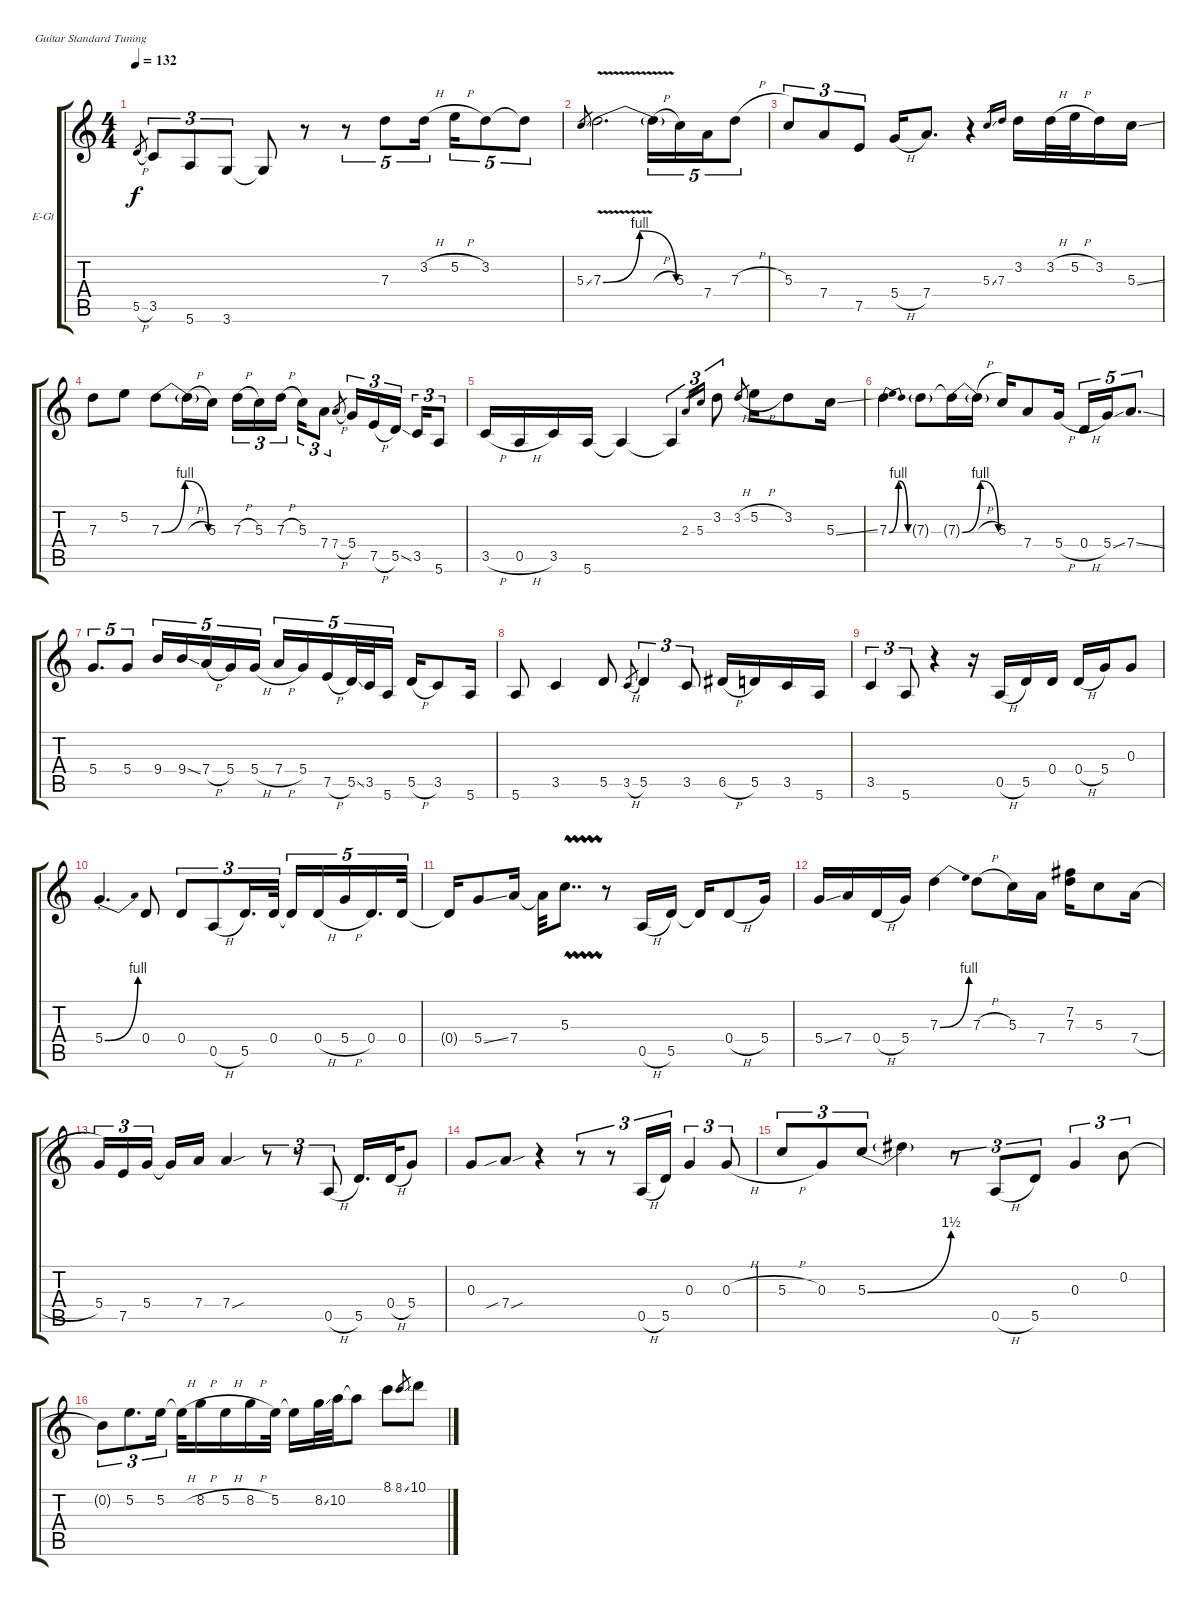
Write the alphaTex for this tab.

\defaultSystemsLayout 4
\bracketExtendMode groupsimilarinstruments
\multiTrackTrackNamePolicy hidden
\firstSystemTrackNameOrientation horizontal
\otherSystemsTrackNameOrientation horizontal
\track ("Electric Guitar" "E-Gt") {instrument electricguitarclean}
\staff {score tabs}
\tuning (E4 B3 G3 D3 A2 E2)
\ts (4 4)
\tempo 132
\clef g2
\ks c
5.5{h t}.8{gr dy f} 3.5.8{tu (3 2)} 5.6.8{tu (3 2)} 3.6.8{tu (3 2)} 3.6{t}.8 r.8 r.8{tu (5 4)} 7.3.8{tu (5 4)} 3.2{h}.16{tu (5 4)} 5.2{h}.16{tu (5 4)} 3.2.8{tu (5 4)} 3.2{t}.8{tu (5 4)} |
5.3{ss}.8{gr} 7.3{be (bendrelease 0 0 42.6 4 48.6 4 59.4 0) v}.2{d} 7.3{h t}.16{tu (5 4)} 5.3.16{tu (5 4)} 7.4.16{tu (5 4)} 7.3{h}.8{tu (5 4)} |
5.3.8{tu (3 2)} 7.4.8{tu (3 2)} 7.5.8{tu (3 2)} 5.4{h}.16 7.4.8{d} r.4 5.3{ss}.16{gr} 7.3.16{gr} 3.2.16 3.2{h}.32 5.2{h}.32 3.2.16 5.3{ss}.16 |
7.3.8 5.2.8 7.3{be (bendrelease 0 0 45 4 45 4 59.4 0)}.8 7.3{h t}.16 5.3.16 7.3{h}.16{tu (3 2)} 5.3.16{tu (3 2)} 7.3{h}.16{tu (3 2)} 5.3.16{tu (3 2)} 7.4.8{tu (3 2)} 7.4{h}.8{gr} 5.4.16{tu (3 2)} 7.5{h}.16{tu (3 2)} 5.5{ss}.16{tu (3 2)} 3.5.16{tu (3 2)} 5.6.8{tu (3 2)} |
3.5{h}.16 0.5{h}.16 3.5.16 5.6.16 5.6{t}.4 5.6{t}.4{tu (3 2)} 2.3.16{gr} 5.3.16{gr} 3.2.8{tu (3 2)} 3.2{h}.8{gr} 5.2{h}.16 3.2.8 5.3{ss}.16 |
7.3{be (bendrelease 0 0 46.199999999999996 4 51.6 4 59.4 0)}.4 7.3{g}.8 7.3{be (bendrelease 0 0 45 4 50.4 4 59.4 0) t}.16 7.3{h t}.16 5.3.16 7.4.8 5.4{h}.16 0.4{h}.16{tu (5 4)} 5.4{ss}.16{tu (5 4)} 7.4{ss}.8{d tu (5 4)} |
5.4.8{d tu (5 4)} 5.4.8{tu (5 4)} 9.4.16{tu (5 4)} 9.4{ss}.16{tu (5 4)} 7.4{h}.16{tu (5 4)} 5.4.16{tu (5 4)} 5.4{h}.16{tu (5 4)} 7.4{h}.16{tu (5 4)} 5.4.16{tu (5 4)} 7.5{h}.16{tu (5 4)} 5.5{ss}.32{tu (5 4)} 3.5.32{tu (5 4)} 5.6.16{tu (5 4)} 5.5{h}.16 3.5.8 5.6.16 |
5.6.8 3.5.4 5.5.8 3.5{h}.8{gr} 5.5.4{tu (3 2)} 3.5.8{tu (3 2)} 6.5{h}.16 5.5.16 3.5.16 5.6.16 |
3.5.4{tu (3 2)} 5.6.8{tu (3 2)} r.4 r.16 0.5{h}.16 5.5.16 0.4.16 0.4{h}.16 5.4.16 0.3.8 |
5.4{be (bend 0 0 0.6 4) st}.4{d} 0.4.8 0.4.8{tu (3 2)} 0.5{h}.8{tu (3 2)} 5.5.16{d tu (3 2)} 0.4.32{tu (3 2)} 0.4{t}.16{tu (5 4)} 0.4{h}.16{tu (5 4)} 5.4{h}.16{tu (5 4)} 0.4.16{d tu (5 4)} 0.4.32{tu (5 4)} |
0.4{t}.16 5.4{ss}.8 7.4.16 7.4{t}.32 5.3{vw}.8{dd} r.8 0.5{h}.16 5.5.16 5.5{t}.16 0.4{h}.8 5.4.16 |
5.4{ss}.16 7.4.16 0.4{h}.16 5.4.16 7.3{be (bend 0 0 60 4)}.4 7.3{h}.8 5.3.16 7.4.16 (7.2 7.3).16 5.3.8 7.4{h}.16 |
5.4.16{tu (3 2)} 7.5.16{tu (3 2)} 5.4.16{tu (3 2)} 5.4{t}.16 7.4.16 7.4{sou}.4 r.8{tu (3 2)} r.8{tu (3 2)} 0.5{h}.8{tu (3 2)} 5.5.16{d} 0.4{h}.32 5.4.8 |
0.3.8 7.4{sib sou}.8 r.4 r.8{tu (3 2)} r.8{tu (3 2)} 0.5{h}.16{tu (3 2)} 5.5.16{tu (3 2)} 0.3.4{tu (3 2)} 0.3{h}.8{tu (3 2)} |
5.3{h}.8{tu (3 2)} 0.3.8{tu (3 2)} 5.3{be (bend 0 0 60 6)}.8{tu (3 2)} 5.3{t}.4 r.8{tu (3 2)} 0.5{h}.8{tu (3 2)} 5.5.8{tu (3 2)} 0.3.4{tu (3 2)} 0.2.8{tu (3 2)} |
0.2{t}.8{tu (3 2)} 5.2.8{d tu (3 2)} 5.2.16{tu (3 2)} 5.2{h t}.32 8.2{h}.16 5.2{h}.16 8.2{h}.16 5.2.32 5.2{t}.16 8.2{ss}.32 10.2.32 10.2{t}.8 8.1.8 8.1{ss}.8{gr} 10.1.8
